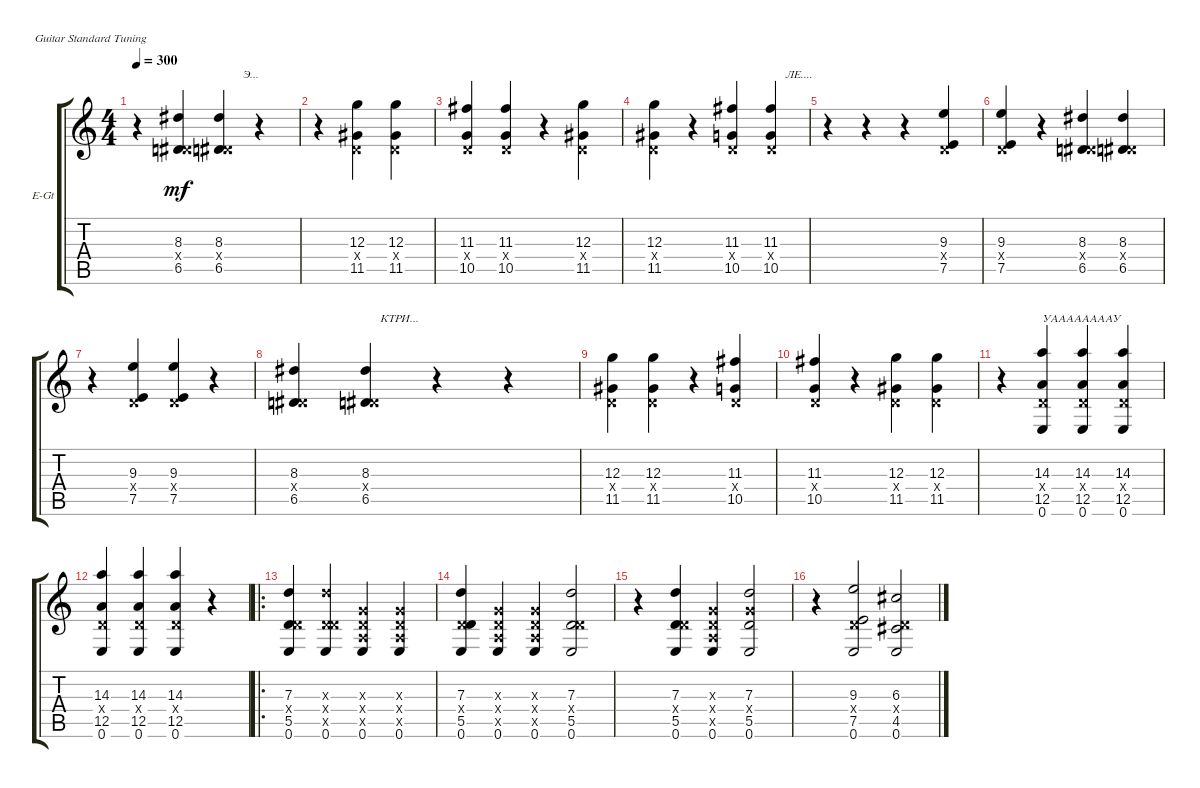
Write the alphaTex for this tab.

\defaultSystemsLayout 4
\bracketExtendMode groupsimilarinstruments
\firstSystemTrackNameOrientation horizontal
\otherSystemsTrackNameOrientation horizontal
\track ("Гитара 1" "E-Gt") {instrument overdrivenguitar}
\staff {score tabs}
\tuning (E4 B3 G3 D3 A2 E2)
\ts (4 4)
\tempo 300
\clef g2
\ks c
r.4{dy mf} (6.5 8.3 0.4{x}).4 (8.3 6.5 0.4{x}).4{txt "        Э..."} r.4 |
r.4 (11.5 12.3 0.4{x}).4 (11.5 12.3 0.4{x}).4 |
(11.3 10.5 0.4{x}).4 (11.3 10.5 0.4{x}).4 r.4 (11.5 12.3 0.4{x}).4 |
(12.3 11.5 0.4{x}).4 r.4 (11.3 10.5 0.4{x}).4 (11.3 10.5 0.4{x}).4{txt "     ЛЕ...."} |
r.4 r.4 r.4 (7.5 9.3 0.4{x}).4 |
(7.5 9.3 0.4{x}).4 r.4 (8.3 6.5 0.4{x}).4 (6.5 8.3 0.4{x}).4 |
r.4 (7.5 9.3 0.4{x}).4 (9.3 7.5 0.4{x}).4 r.4 |
(8.3 6.5 0.4{x}).4 (8.3 6.5 0.4{x}).4{txt "     КТРИ..."} r.4 r.4 |
(11.5 12.3 0.4{x}).4 (11.5 12.3 0.4{x}).4 r.4 (10.5 0.4{x} 11.3).4 |
(11.3 10.5 0.4{x}).4 r.4 (11.5 12.3 0.4{x}).4 (11.5 12.3 0.4{x}).4 |
r.4 (14.3 0.6 12.5 0.4{x}).4{txt "УААААААААУ"} (14.3 12.5 0.4{x} 0.6).4 (14.3 12.5 0.4{x} 0.6).4 |
(14.3 12.5 0.4{x} 0.6).4 (12.5 14.3 0.4{x} 0.6).4 (12.5 14.3 0.4{x} 0.6).4 r.4 |
\ro
(5.5 7.3 0.4{x} 0.6).4 (7.3{x} 5.5{x} 0.4{x} 0.6).4 (0.5{x} 0.4{x} 0.3{x} 0.6).4 (0.3{x} 0.4{x} 0.5{x} 0.6).4 |
(7.3 0.4{x} 5.5 0.6).4 (0.5{x} 0.4{x} 0.3{x} 0.6).4 (0.3{x} 0.4{x} 0.5{x} 0.6).4 (5.5 7.3 0.4{x} 0.6).2 |
r.4 (5.5 7.3 0.4{x} 0.6).4 (0.3{x} 0.5{x} 0.4{x} 0.6).4 (7.3 5.4{x} 5.5 0.6).2 |
r.4 (7.5 9.3 0.4{x} 0.6).2 (4.5 6.3 0.4{x} 0.6).2
